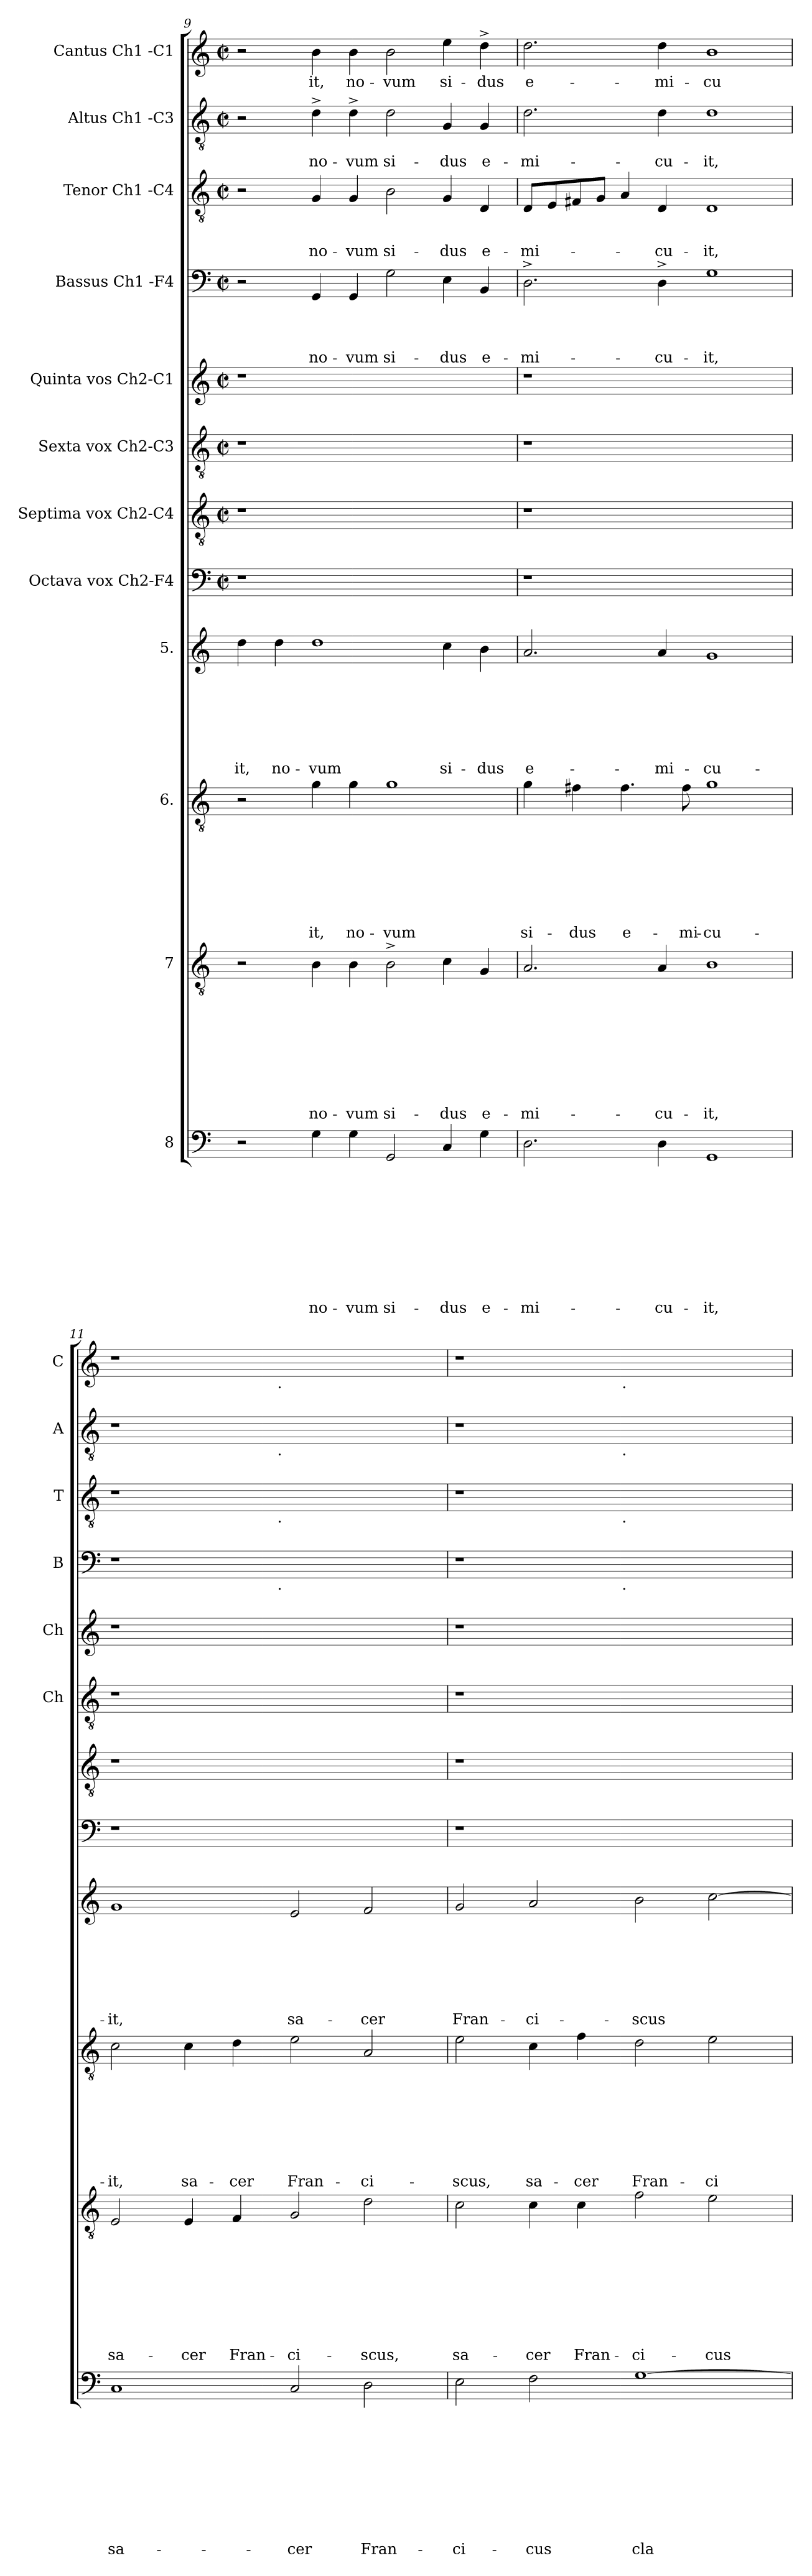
**kern	**text	**text	**text	**text	**text	**text	**text	**text	**text	**text	**kern	**text	**text	**text	**text	**text	**text	**text	**text	**text	**kern	**text	**text	**text	**text	**text	**text	**text	**text	**kern	**text	**text	**text	**text	**text	**text	**text	**kern	**kern	**kern	**kern	**kern	**text	**text	**text	**text	**kern	**text	**text	**text	**kern	**text	**text	**kern	**text
*part12	*part12	*part12	*part12	*part12	*part12	*part12	*part12	*part12	*part12	*part12	*part11	*part11	*part11	*part11	*part11	*part11	*part11	*part11	*part11	*part11	*part10	*part10	*part10	*part10	*part10	*part10	*part10	*part10	*part10	*part9	*part9	*part9	*part9	*part9	*part9	*part9	*part9	*part8	*part7	*part6	*part5	*part4	*part4	*part4	*part4	*part4	*part3	*part3	*part3	*part3	*part2	*part2	*part2	*part1	*part1
*staff12	*staff12	*staff12	*staff12	*staff12	*staff12	*staff12	*staff12	*staff12	*staff12	*staff12	*staff11	*staff11	*staff11	*staff11	*staff11	*staff11	*staff11	*staff11	*staff11	*staff11	*staff10	*staff10	*staff10	*staff10	*staff10	*staff10	*staff10	*staff10	*staff10	*staff9	*staff9	*staff9	*staff9	*staff9	*staff9	*staff9	*staff9	*staff8	*staff7	*staff6	*staff5	*staff4	*staff4	*staff4	*staff4	*staff4	*staff3	*staff3	*staff3	*staff3	*staff2	*staff2	*staff2	*staff1	*staff1
*I"8	*	*	*	*	*	*	*	*	*	*	*I"7	*	*	*	*	*	*	*	*	*	*I"6.	*	*	*	*	*	*	*	*	*I"5.	*	*	*	*	*	*	*	*I"Octava vox Ch2-F4	*I"Septima vox Ch2-C4	*I"Sexta vox Ch2-C3	*I"Quinta vos Ch2-C1	*I"Bassus Ch1 -F4	*	*	*	*	*I"Tenor Ch1 -C4	*	*	*	*I"Altus Ch1 -C3	*	*	*I"Cantus Ch1 -C1	*
*	*	*	*	*	*	*	*	*	*	*	*	*	*	*	*	*	*	*	*	*	*	*	*	*	*	*	*	*	*	*	*	*	*	*	*	*	*	*	*	*I'Ch	*I'Ch	*I'B	*	*	*	*	*I'T	*	*	*	*I'A	*	*	*I'C	*
!!LO:PB:g=z
*clefF4	*	*	*	*	*	*	*	*	*	*	*clefGv2	*	*	*	*	*	*	*	*	*	*clefGv2	*	*	*	*	*	*	*	*	*clefG2	*	*	*	*	*	*	*	*clefF4	*clefGv2	*clefGv2	*clefG2	*clefF4	*	*	*	*	*clefGv2	*	*	*	*clefGv2	*	*	*clefG2	*
*k[]	*	*	*	*	*	*	*	*	*	*	*k[]	*	*	*	*	*	*	*	*	*	*k[]	*	*	*	*	*	*	*	*	*k[]	*	*	*	*	*	*	*	*k[]	*k[]	*k[]	*k[]	*k[]	*	*	*	*	*k[]	*	*	*	*k[]	*	*	*k[]	*
*C:	*	*	*	*	*	*	*	*	*	*	*C:	*	*	*	*	*	*	*	*	*	*C:	*	*	*	*	*	*	*	*	*C:	*	*	*	*	*	*	*	*C:	*C:	*C:	*C:	*C:	*	*	*	*	*C:	*	*	*	*C:	*	*	*C:	*
*	*	*	*	*	*	*	*	*	*	*	*	*	*	*	*	*	*	*	*	*	*	*	*	*	*	*	*	*	*	*	*	*	*	*	*	*	*	*M2/2	*M2/2	*M2/2	*M2/2	*M2/2	*	*	*	*	*M2/2	*	*	*	*M2/2	*	*	*M2/2	*
*	*	*	*	*	*	*	*	*	*	*	*	*	*	*	*	*	*	*	*	*	*	*	*	*	*	*	*	*	*	*	*	*	*	*	*	*	*	*met(c|)	*met(c|)	*met(c|)	*met(c|)	*met(c|)	*	*	*	*	*met(c|)	*	*	*	*met(c|)	*	*	*met(c|)	*
=9	=9	=9	=9	=9	=9	=9	=9	=9	=9	=9	=9	=9	=9	=9	=9	=9	=9	=9	=9	=9	=9	=9	=9	=9	=9	=9	=9	=9	=9	=9	=9	=9	=9	=9	=9	=9	=9	=9	=9	=9	=9	=9	=9	=9	=9	=9	=9	=9	=9	=9	=9	=9	=9	=9	=9
!	!	!	!	!	!	!	!	!	!	!	!	!	!	!	!	!	!	!	!	!	!	!	!	!	!	!	!	!	!	!	!	!	!	!	!	!	!LO:LY:b	!	!	!	!	!	!	!	!	!	!	!	!	!	!	!	!	!	!
2r	.	.	.	.	.	.	.	.	.	.	2r	.	.	.	.	.	.	.	.	.	2r	.	.	.	.	.	.	.	.	4dd\	.	.	.	.	.	.	-it,	1r	1r	1r	1r	2r	.	.	.	.	2r	.	.	.	2r	.	.	2r	.
!	!	!	!	!	!	!	!	!	!	!	!	!	!	!	!	!	!	!	!	!	!	!	!	!	!	!	!	!	!	!	!	!	!	!	!	!	!LO:LY:b	!	!	!	!	!	!	!	!	!	!	!	!	!	!	!	!	!	!
.	.	.	.	.	.	.	.	.	.	.	.	.	.	.	.	.	.	.	.	.	.	.	.	.	.	.	.	.	.	4dd\	.	.	.	.	.	.	no-	.	.	.	.	.	.	.	.	.	.	.	.	.	.	.	.	.	.
!	!	!	!	!	!	!	!	!	!	!LO:LY:b	!	!	!	!	!	!	!	!	!	!LO:LY:b	!	!	!	!	!	!	!	!	!LO:LY:b	!	!	!	!	!	!	!	!LO:LY:b	!	!	!	!	!	!	!	!	!LO:LY:b	!	!	!	!LO:LY:b	!	!	!LO:LY:b	!	!LO:LY:b
4G\	.	.	.	.	.	.	.	.	.	no-	4B\	.	.	.	.	.	.	.	.	no-	4g\	.	.	.	.	.	.	.	-it,	1dd	.	.	.	.	.	.	-vum	.	.	.	.	4GG/	.	.	.	no-	4G/	.	.	no-	4d^>\	.	no-	4b\	-it,
!	!	!	!	!	!	!	!	!	!	!LO:LY:b	!	!	!	!	!	!	!	!	!	!LO:LY:b	!	!	!	!	!	!	!	!	!LO:LY:b	!	!	!	!	!	!	!	!	!	!	!	!	!	!	!	!	!LO:LY:b	!	!	!	!LO:LY:b	!	!	!LO:LY:b	!	!LO:LY:b
4G\	.	.	.	.	.	.	.	.	.	-vum	4B\	.	.	.	.	.	.	.	.	-vum	4g\	.	.	.	.	.	.	.	no-	.	.	.	.	.	.	.	.	.	.	.	.	4GG/	.	.	.	-vum	4G/	.	.	-vum	4d^>\	.	-vum	4b\	no-
!	!	!	!	!	!	!	!	!	!	!LO:LY:b	!	!	!	!	!	!	!	!	!	!LO:LY:b	!	!	!	!	!	!	!	!	!LO:LY:b	!	!	!	!	!	!	!	!	!	!	!	!	!	!	!	!	!LO:LY:b	!	!	!	!LO:LY:b	!	!	!LO:LY:b	!	!LO:LY:b
2GG/	.	.	.	.	.	.	.	.	.	si-	2B^>\	.	.	.	.	.	.	.	.	si-	1g	.	.	.	.	.	.	.	-vum	.	.	.	.	.	.	.	.	1ryy	1ryy	1ryy	1ryy	2G\	.	.	.	si-	2B\	.	.	si-	2d\	.	si-	2b\	-vum
!	!	!	!	!	!	!	!	!	!	!LO:LY:b	!	!	!	!	!	!	!	!	!	!LO:LY:b	!	!	!	!	!	!	!	!	!	!	!	!	!	!	!	!	!LO:LY:b	!	!	!	!	!	!	!	!	!LO:LY:b	!	!	!	!LO:LY:b	!	!	!LO:LY:b	!	!LO:LY:b
4C/	.	.	.	.	.	.	.	.	.	-dus	4c\	.	.	.	.	.	.	.	.	-dus	.	.	.	.	.	.	.	.	.	4cc\	.	.	.	.	.	.	si-	.	.	.	.	4E\	.	.	.	-dus	4G/	.	.	-dus	4G/	.	-dus	4ee\	si-
!	!	!	!	!	!	!	!	!	!	!LO:LY:b	!	!	!	!	!	!	!	!	!	!LO:LY:b	!	!	!	!	!	!	!	!	!	!	!	!	!	!	!	!	!LO:LY:b	!	!	!	!	!	!	!	!	!LO:LY:b	!	!	!	!LO:LY:b	!	!	!LO:LY:b	!	!LO:LY:b
4G\	.	.	.	.	.	.	.	.	.	e-	4G/	.	.	.	.	.	.	.	.	e-	.	.	.	.	.	.	.	.	.	4b\	.	.	.	.	.	.	-dus	.	.	.	.	4BB/	.	.	.	e-	4D/	.	.	e-	4G/	.	e-	4dd^>\	-dus
=10	=10	=10	=10	=10	=10	=10	=10	=10	=10	=10	=10	=10	=10	=10	=10	=10	=10	=10	=10	=10	=10	=10	=10	=10	=10	=10	=10	=10	=10	=10	=10	=10	=10	=10	=10	=10	=10	=10	=10	=10	=10	=10	=10	=10	=10	=10	=10	=10	=10	=10	=10	=10	=10	=10	=10
!	!	!	!	!	!	!	!	!	!	!LO:LY:b	!	!	!	!	!	!	!	!	!	!LO:LY:b	!	!	!	!	!	!	!	!	!LO:LY:b	!	!	!	!	!	!	!	!LO:LY:b	!	!	!	!	!	!	!	!	!LO:LY:b	!	!	!	!LO:LY:b	!	!	!LO:LY:b	!	!LO:LY:b
2.D\	.	.	.	.	.	.	.	.	.	-mi-	2.A/	.	.	.	.	.	.	.	.	-mi-	4g\	.	.	.	.	.	.	.	si-	2.a/	.	.	.	.	.	.	e-	1r	1r	1r	1r	2.D^>\	.	.	.	-mi-	8D/L	.	.	-mi-	2.d\	.	-mi-	2.dd\	e-
.	.	.	.	.	.	.	.	.	.	.	.	.	.	.	.	.	.	.	.	.	.	.	.	.	.	.	.	.	.	.	.	.	.	.	.	.	.	.	.	.	.	.	.	.	.	.	8E/	.	.	.	.	.	.	.	.
!	!	!	!	!	!	!	!	!	!	!	!	!	!	!	!	!	!	!	!	!	!	!	!	!	!	!	!	!	!LO:LY:b	!	!	!	!	!	!	!	!	!	!	!	!	!	!	!	!	!	!	!	!	!	!	!	!	!	!
.	.	.	.	.	.	.	.	.	.	.	.	.	.	.	.	.	.	.	.	.	4f#X\	.	.	.	.	.	.	.	-dus	.	.	.	.	.	.	.	.	.	.	.	.	.	.	.	.	.	8F#X/	.	.	.	.	.	.	.	.
.	.	.	.	.	.	.	.	.	.	.	.	.	.	.	.	.	.	.	.	.	.	.	.	.	.	.	.	.	.	.	.	.	.	.	.	.	.	.	.	.	.	.	.	.	.	.	8G/J	.	.	.	.	.	.	.	.
!	!	!	!	!	!	!	!	!	!	!	!	!	!	!	!	!	!	!	!	!	!	!	!	!	!	!	!	!	!LO:LY:b	!	!	!	!	!	!	!	!	!	!	!	!	!	!	!	!	!	!	!	!	!	!	!	!	!	!
.	.	.	.	.	.	.	.	.	.	.	.	.	.	.	.	.	.	.	.	.	4.f#\	.	.	.	.	.	.	.	e-	.	.	.	.	.	.	.	.	.	.	.	.	.	.	.	.	.	4A/	.	.	.	.	.	.	.	.
!	!	!	!	!	!	!	!	!	!	!LO:LY:b	!	!	!	!	!	!	!	!	!	!LO:LY:b	!	!	!	!	!	!	!	!	!	!	!	!	!	!	!	!	!LO:LY:b	!	!	!	!	!	!	!	!	!LO:LY:b	!	!	!	!LO:LY:b	!	!	!LO:LY:b	!	!LO:LY:b
4D\	.	.	.	.	.	.	.	.	.	-cu-	4A/	.	.	.	.	.	.	.	.	-cu-	.	.	.	.	.	.	.	.	.	4a/	.	.	.	.	.	.	-mi-	.	.	.	.	4D^>\	.	.	.	-cu-	4D/	.	.	-cu-	4d\	.	-cu-	4dd\	-mi-
!	!	!	!	!	!	!	!	!	!	!	!	!	!	!	!	!	!	!	!	!	!	!	!	!	!	!	!	!	!LO:LY:b	!	!	!	!	!	!	!	!	!	!	!	!	!	!	!	!	!	!	!	!	!	!	!	!	!	!
.	.	.	.	.	.	.	.	.	.	.	.	.	.	.	.	.	.	.	.	.	8f#\	.	.	.	.	.	.	.	-mi-	.	.	.	.	.	.	.	.	.	.	.	.	.	.	.	.	.	.	.	.	.	.	.	.	.	.
!	!	!	!	!	!	!	!	!	!	!LO:LY:b	!	!	!	!	!	!	!	!	!	!LO:LY:b	!	!	!	!	!	!	!	!	!LO:LY:b:rj	!	!	!	!	!	!	!	!LO:LY:b	!	!	!	!	!	!	!	!	!LO:LY:b	!	!	!	!LO:LY:b	!	!	!LO:LY:b	!	!LO:LY:b
1GG	.	.	.	.	.	.	.	.	.	-it,	1B	.	.	.	.	.	.	.	.	-it,	1g	.	.	.	.	.	.	.	-cu-	1g	.	.	.	.	.	.	-cu-	1ryy	1ryy	1ryy	1ryy	1G	.	.	.	-it,	1D	.	.	-it,	1d	.	-it,	1b	-cu-
=11	=11	=11	=11	=11	=11	=11	=11	=11	=11	=11	=11	=11	=11	=11	=11	=11	=11	=11	=11	=11	=11	=11	=11	=11	=11	=11	=11	=11	=11	=11	=11	=11	=11	=11	=11	=11	=11	=11	=11	=11	=11	=11	=11	=11	=11	=11	=11	=11	=11	=11	=11	=11	=11	=11	=11
!	!	!	!	!	!	!	!	!	!	!LO:LY:b	!	!	!	!	!	!	!	!	!	!LO:LY:b	!	!	!	!	!	!	!	!	!LO:LY:b	!	!	!	!	!	!	!	!LO:LY:b	!	!	!	!	!	!	!	!	!	!	!	!	!	!	!	!	!	!
*	*	*	*	*	*	*	*	*	*	*	*	*	*	*	*	*	*	*	*	*	*	*	*	*	*	*	*	*	*	*	*	*	*	*	*	*	*	*	*	*	*	*^	*	*	*	*	*^	*	*	*	*^	*	*	*^	*
1C	.	.	.	.	.	.	.	.	.	sa-	2E/	.	.	.	.	.	.	.	.	sa-	2c\	.	.	.	.	.	.	.	-it,	1g	.	.	.	.	.	.	-it,	1r	1r	1r	1r	1r	2ryy	.	.	.	.	1r	2ryy	.	.	.	1r	2ryy	.	.	1r	2ryy	.
!	!	!	!	!	!	!	!	!	!	!	!	!	!	!	!	!	!	!	!	!LO:LY:b	!	!	!	!	!	!	!	!	!LO:LY:b	!	!	!	!	!	!	!	!	!	!	!	!	!	!	!	!	!	!	!	!	!	!	!	!	!	!	!	!	!	!
.	.	.	.	.	.	.	.	.	.	.	4E/	.	.	.	.	.	.	.	.	-cer	4c\	.	.	.	.	.	.	.	sa-	.	.	.	.	.	.	.	.	.	.	.	.	.	4...ryy	.	.	.	.	.	4...ryy	.	.	.	.	4...ryy	.	.	.	4...ryy	.
!	!	!	!	!	!	!	!	!	!	!	!	!	!	!	!	!	!	!	!	!LO:LY:b	!	!	!	!	!	!	!	!	!LO:LY:b	!	!	!	!	!	!	!	!	!	!	!	!	!	!	!	!	!	!	!	!	!	!	!	!	!	!	!	!	!	!
.	.	.	.	.	.	.	.	.	.	.	4F/	.	.	.	.	.	.	.	.	Fran-	4d\	.	.	.	.	.	.	.	-cer	.	.	.	.	.	.	.	.	.	.	.	.	.	.	.	.	.	.	.	.	.	.	.	.	.	.	.	.	.	.
!	!	!	!	!	!	!	!	!	!	!	!	!	!	!	!	!	!	!	!	!	!	!	!	!	!	!	!	!	!	!	!	!	!	!	!	!	!	!	!	!	!	!	!	!	!	!	!	!	!	!	!	!	!	!	!	!	!	!LO:TX:b:t=.	!
!	!	!	!	!	!	!	!	!	!	!	!	!	!	!	!	!	!	!	!	!	!	!	!	!	!	!	!	!	!	!	!	!	!	!	!	!	!	!	!	!	!	!	!	!	!	!	!	!	!	!	!	!	!	!LO:TX:b:t=.	!	!	!	!	!
!	!	!	!	!	!	!	!	!	!	!	!	!	!	!	!	!	!	!	!	!	!	!	!	!	!	!	!	!	!	!	!	!	!	!	!	!	!	!	!	!	!	!	!	!	!	!	!	!	!LO:TX:b:t=.	!	!	!	!	!	!	!	!	!	!
!	!	!	!	!	!	!	!	!	!	!	!	!	!	!	!	!	!	!	!	!	!	!	!	!	!	!	!	!	!	!	!	!	!	!	!	!	!	!	!	!	!	!	!LO:TX:b:t=.	!	!	!	!	!	!	!	!	!	!	!	!	!	!	!	!
.	.	.	.	.	.	.	.	.	.	.	.	.	.	.	.	.	.	.	.	.	.	.	.	.	.	.	.	.	.	.	.	.	.	.	.	.	.	.	.	.	.	.	1ryy	.	.	.	.	.	1ryy	.	.	.	.	1ryy	.	.	.	1ryy	.
!	!	!	!	!	!	!	!	!	!	!LO:LY:b	!	!	!	!	!	!	!	!	!	!LO:LY:b:rj	!	!	!	!	!	!	!	!	!LO:LY:b:rj	!	!	!	!	!	!	!	!LO:LY:b	!	!	!	!	!	!	!	!	!	!	!	!	!	!	!	!	!	!	!	!	!	!
2C/	.	.	.	.	.	.	.	.	.	-cer	2G/	.	.	.	.	.	.	.	.	-ci-	2e\	.	.	.	.	.	.	.	Fran-	2e/	.	.	.	.	.	.	sa-	1ryy	1ryy	1ryy	1ryy	1ryy	.	.	.	.	.	1ryy	.	.	.	.	1ryy	.	.	.	1ryy	.	.
!	!	!	!	!	!	!	!	!	!	!LO:LY:b	!	!	!	!	!	!	!	!	!	!LO:LY:b	!	!	!	!	!	!	!	!	!LO:LY:b	!	!	!	!	!	!	!	!LO:LY:b	!	!	!	!	!	!	!	!	!	!	!	!	!	!	!	!	!	!	!	!	!	!
2D\	.	.	.	.	.	.	.	.	.	Fran-	2d\	.	.	.	.	.	.	.	.	-scus,	2A/	.	.	.	.	.	.	.	-ci-	2f/	.	.	.	.	.	.	-cer	.	.	.	.	.	.	.	.	.	.	.	.	.	.	.	.	.	.	.	.	.	.
.	.	.	.	.	.	.	.	.	.	.	.	.	.	.	.	.	.	.	.	.	.	.	.	.	.	.	.	.	.	.	.	.	.	.	.	.	.	.	.	.	.	.	32ryy	.	.	.	.	.	32ryy	.	.	.	.	32ryy	.	.	.	32ryy	.
=12	=12	=12	=12	=12	=12	=12	=12	=12	=12	=12	=12	=12	=12	=12	=12	=12	=12	=12	=12	=12	=12	=12	=12	=12	=12	=12	=12	=12	=12	=12	=12	=12	=12	=12	=12	=12	=12	=12	=12	=12	=12	=12	=12	=12	=12	=12	=12	=12	=12	=12	=12	=12	=12	=12	=12	=12	=12	=12	=12
!	!	!	!	!	!	!	!	!	!	!LO:LY:b	!	!	!	!	!	!	!	!	!	!LO:LY:b	!	!	!	!	!	!	!	!	!LO:LY:b	!	!	!	!	!	!	!	!LO:LY:b	!	!	!	!	!	!	!	!	!	!	!	!	!	!	!	!	!	!	!	!	!	!
2E\	.	.	.	.	.	.	.	.	.	-ci-	2c\	.	.	.	.	.	.	.	.	sa-	2e\	.	.	.	.	.	.	.	-scus,	2g/	.	.	.	.	.	.	Fran-	1r	1r	1r	1r	1r	2ryy	.	.	.	.	1r	2ryy	.	.	.	1r	2ryy	.	.	1r	2ryy	.
!	!	!	!	!	!	!	!	!	!	!LO:LY:b	!	!	!	!	!	!	!	!	!	!LO:LY:b	!	!	!	!	!	!	!	!	!LO:LY:b	!	!	!	!	!	!	!	!LO:LY:b	!	!	!	!	!	!	!	!	!	!	!	!	!	!	!	!	!	!	!	!	!	!
2F\	.	.	.	.	.	.	.	.	.	-cus	4c\	.	.	.	.	.	.	.	.	-cer	4c\	.	.	.	.	.	.	.	sa-	2a/	.	.	.	.	.	.	-ci-	.	.	.	.	.	4...ryy	.	.	.	.	.	4...ryy	.	.	.	.	4...ryy	.	.	.	4...ryy	.
!	!	!	!	!	!	!	!	!	!	!	!	!	!	!	!	!	!	!	!	!LO:LY:b	!	!	!	!	!	!	!	!	!LO:LY:b	!	!	!	!	!	!	!	!	!	!	!	!	!	!	!	!	!	!	!	!	!	!	!	!	!	!	!	!	!	!
.	.	.	.	.	.	.	.	.	.	.	4c\	.	.	.	.	.	.	.	.	Fran-	4f\	.	.	.	.	.	.	.	-cer	.	.	.	.	.	.	.	.	.	.	.	.	.	.	.	.	.	.	.	.	.	.	.	.	.	.	.	.	.	.
!	!	!	!	!	!	!	!	!	!	!	!	!	!	!	!	!	!	!	!	!	!	!	!	!	!	!	!	!	!	!	!	!	!	!	!	!	!	!	!	!	!	!	!	!	!	!	!	!	!	!	!	!	!	!	!	!	!	!LO:TX:b:t=.	!
!	!	!	!	!	!	!	!	!	!	!	!	!	!	!	!	!	!	!	!	!	!	!	!	!	!	!	!	!	!	!	!	!	!	!	!	!	!	!	!	!	!	!	!	!	!	!	!	!	!	!	!	!	!	!LO:TX:b:t=.	!	!	!	!	!
!	!	!	!	!	!	!	!	!	!	!	!	!	!	!	!	!	!	!	!	!	!	!	!	!	!	!	!	!	!	!	!	!	!	!	!	!	!	!	!	!	!	!	!	!	!	!	!	!	!LO:TX:b:t=.	!	!	!	!	!	!	!	!	!	!
!	!	!	!	!	!	!	!	!	!	!	!	!	!	!	!	!	!	!	!	!	!	!	!	!	!	!	!	!	!	!	!	!	!	!	!	!	!	!	!	!	!	!	!LO:TX:b:t=.	!	!	!	!	!	!	!	!	!	!	!	!	!	!	!	!
.	.	.	.	.	.	.	.	.	.	.	.	.	.	.	.	.	.	.	.	.	.	.	.	.	.	.	.	.	.	.	.	.	.	.	.	.	.	.	.	.	.	.	1ryy	.	.	.	.	.	1ryy	.	.	.	.	1ryy	.	.	.	1ryy	.
!	!	!	!	!	!	!	!	!	!	!LO:LY:b	!	!	!	!	!	!	!	!	!	!LO:LY:b:rj	!	!	!	!	!	!	!	!	!LO:LY:b:rj	!	!	!	!	!	!	!	!LO:LY:b	!	!	!	!	!	!	!	!	!	!	!	!	!	!	!	!	!	!	!	!	!	!
[<1G	.	.	.	.	.	.	.	.	.	cla-	2f\	.	.	.	.	.	.	.	.	-ci-	2d\	.	.	.	.	.	.	.	Fran-	2b\	.	.	.	.	.	.	-scus	1ryy	1ryy	1ryy	1ryy	1ryy	.	.	.	.	.	1ryy	.	.	.	.	1ryy	.	.	.	1ryy	.	.
!	!	!	!	!	!	!	!	!	!	!	!	!	!	!	!	!	!	!	!	!LO:LY:b	!	!	!	!	!	!	!	!	!LO:LY:b	!	!	!	!	!	!	!	!	!	!	!	!	!	!	!	!	!	!	!	!	!	!	!	!	!	!	!	!	!	!
.	.	.	.	.	.	.	.	.	.	.	2e\	.	.	.	.	.	.	.	.	-cus	2e\	.	.	.	.	.	.	.	-ci-	[<2cc\	.	.	.	.	.	.	.	.	.	.	.	.	.	.	.	.	.	.	.	.	.	.	.	.	.	.	.	.	.
.	.	.	.	.	.	.	.	.	.	.	.	.	.	.	.	.	.	.	.	.	.	.	.	.	.	.	.	.	.	.	.	.	.	.	.	.	.	.	.	.	.	.	32ryy	.	.	.	.	.	32ryy	.	.	.	.	32ryy	.	.	.	32ryy	.
*	*	*	*	*	*	*	*	*	*	*	*	*	*	*	*	*	*	*	*	*	*	*	*	*	*	*	*	*	*	*	*	*	*	*	*	*	*	*	*	*	*	*v	*v	*	*	*	*	*	*	*	*	*	*v	*v	*	*	*v	*v	*
*	*	*	*	*	*	*	*	*	*	*	*	*	*	*	*	*	*	*	*	*	*	*	*	*	*	*	*	*	*	*	*	*	*	*	*	*	*	*	*	*	*	*	*	*	*	*	*v	*v	*	*	*	*	*	*	*	*
=	=	=	=	=	=	=	=	=	=	=	=	=	=	=	=	=	=	=	=	=	=	=	=	=	=	=	=	=	=	=	=	=	=	=	=	=	=	=	=	=	=	=	=	=	=	=	=	=	=	=	=	=	=	=	=
*-	*-	*-	*-	*-	*-	*-	*-	*-	*-	*-	*-	*-	*-	*-	*-	*-	*-	*-	*-	*-	*-	*-	*-	*-	*-	*-	*-	*-	*-	*-	*-	*-	*-	*-	*-	*-	*-	*-	*-	*-	*-	*-	*-	*-	*-	*-	*-	*-	*-	*-	*-	*-	*-	*-	*-
